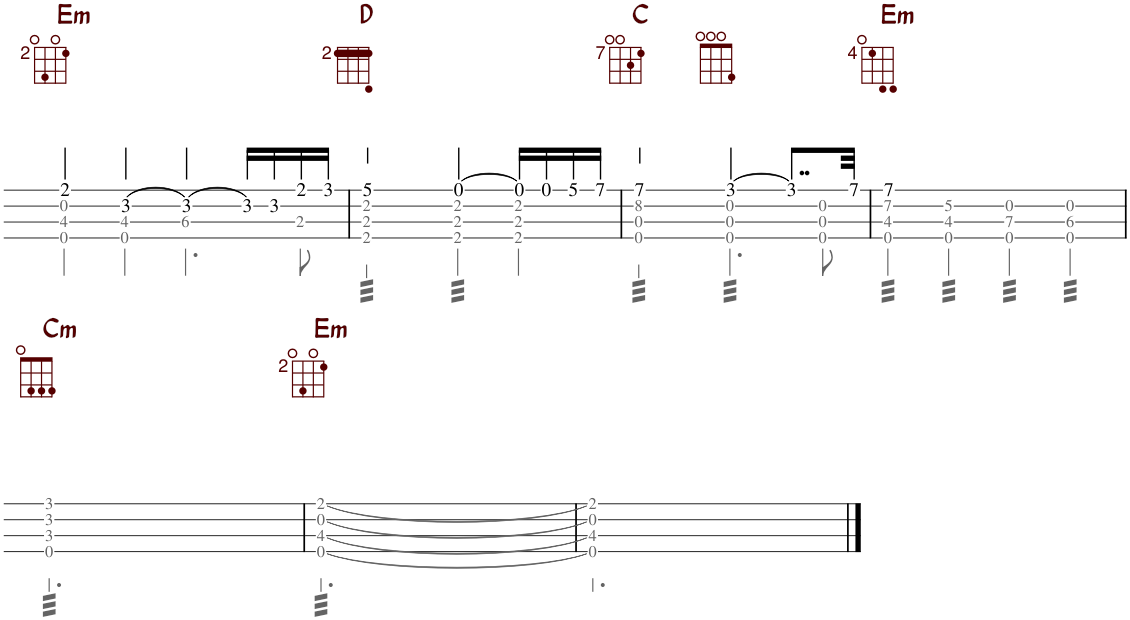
**kern	**harte
*part1	*part1
*staff1	*
*I"Ukulélé [Tablature]	*
!!LO:PB:g=z
*k[]	*
*M4/4	*
=29	=29
*^	*
!	!	!LO:H:kt=m
4b/	4g!i\ 4e!i\ 4e!i\	E:min
[4g/	4g!i\ 4e!i\	.
4g/_	4.f#!i\	.
16g/LL]	.	.
16g/	.	.
16b/	8d!i\	.
16cc/JJ	.	.
=30	=30	=30
2dd/	2a!i\ 2d!i\ 2f#!i\	D:maj
[4a/	4a!i\ 4d!i\ 4f#!i\	.
16a/LL]	4a!i\ 4d!i\ 4f#!i\	.
16a/	.	.
16dd/	.	.
16ee/JJ	.	.
=31	=31	=31
2ee/	2g!i\ 2c!i\ 2cc!i\	C:maj
[4cc/	4.g!i\ 4.c!i\ 4.e!i\	.
8..cc/L]	.	.
.	8g!i\ 8c!i\ 8e!i\	.
32ee/Jkk	.	.
=32	=32	=32
!	!	!LO:H:kt=m
1ee	4g!i\ 4e!i\ 4b!i\	E:min
.	4g!i\ 4e!i\ 4a!i\	.
.	4g!i\ 4g!i\ 4e!i\	.
.	4g!i\ 4f#!i\ 4e!i\	.
!!LO:LB:g=z	!!
=33	=33	=33
*M3/4	*	*
!	!	!LO:H:kt=m
2.ryy	2.g!i\ 2.e-!i\ 2.g!i\ 2.cc!i\	C:min
=34	=34	=34
!	!	!LO:H:kt=m
2.ryy	[2.g!i\ [2.e!i\ [2.e!i\ [2.b!i\	E:min
=35	=35	=35
2.ryy	2.g!i\] 2.e!i\] 2.e!i\] 2.b!i\]	.
*v	*v	*
==	==
*-	*-
